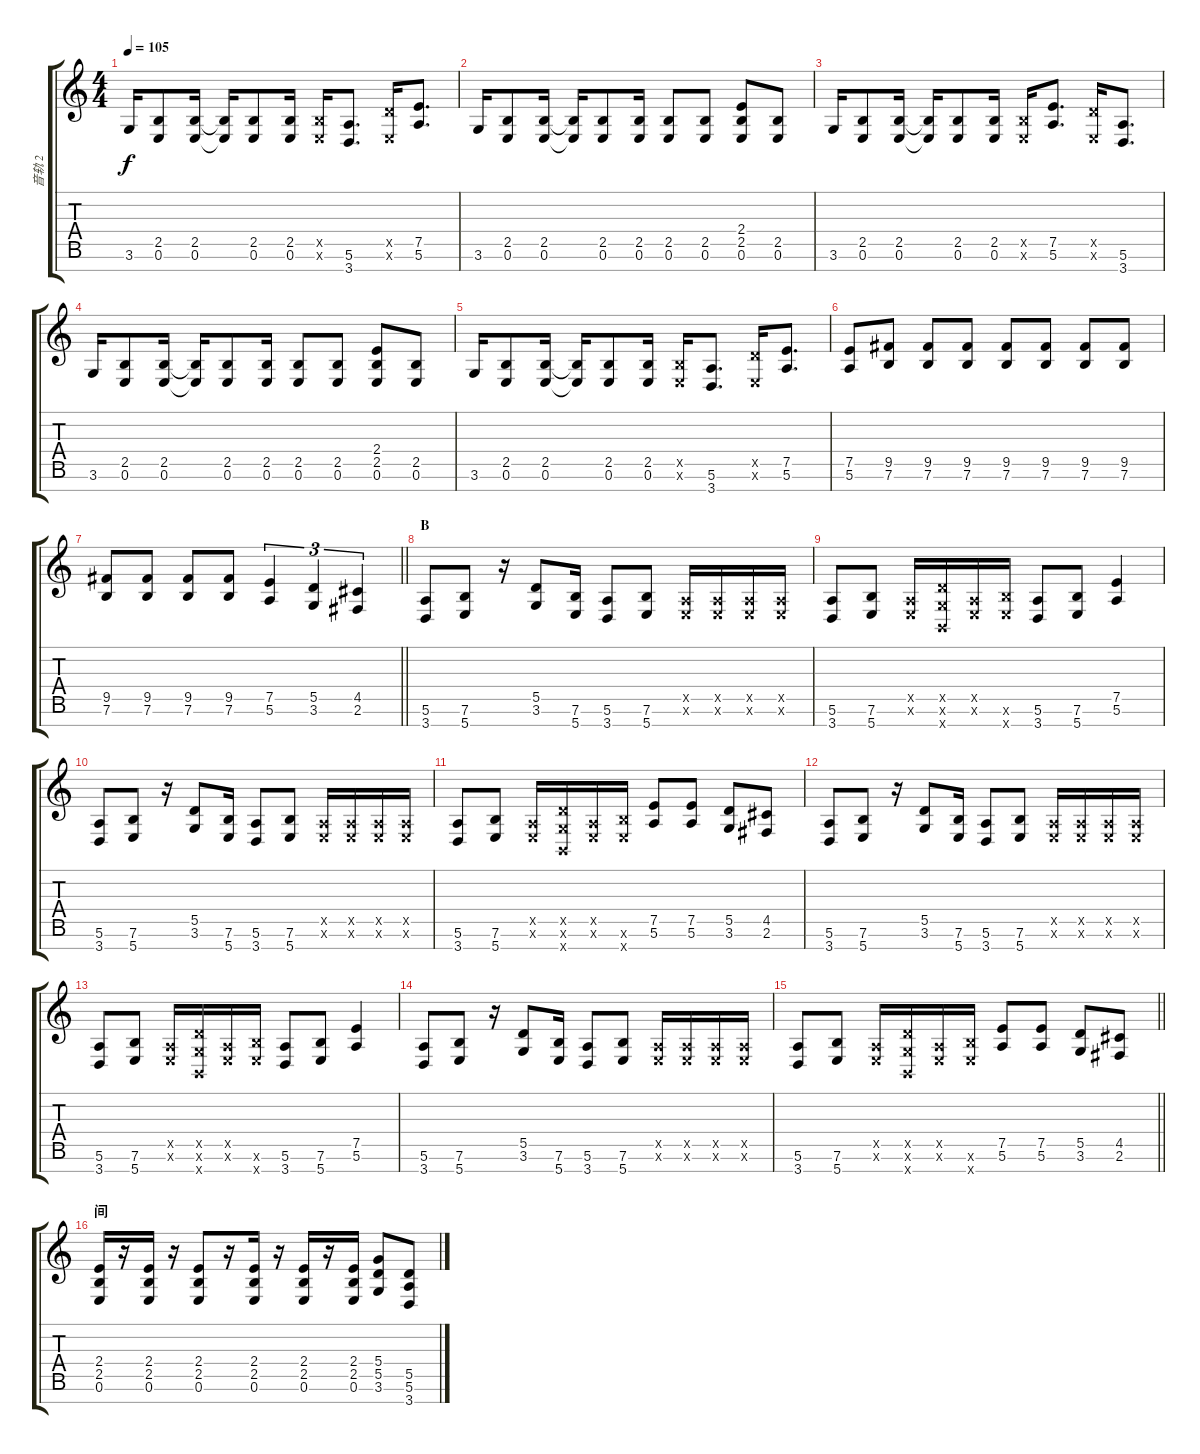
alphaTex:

\track ("音轨 2" "音轨 2") {instrument distortionguitar}
\staff {score tabs}
\tuning (E4 B3 G3 D3 A2 E2 B1) {hide}
\ts (4 4)
\tempo 105
\clef g2
\ks c
3.6.16{dy f} (2.5 0.6).8 (2.5 0.6).16 (2.5{t} 0.6{t}).16 (2.5 0.6).8 (2.5 0.6).16 (2.5{x} 0.6{x}).16 (5.6 3.7).8{d} (5.5{x} 0.6{x}).16 (7.5 5.6).8{d} |
3.6.16 (2.5 0.6).8 (2.5 0.6).16 (2.5{t} 0.6{t}).16 (2.5 0.6).8 (2.5 0.6).16 (2.5 0.6).8 (2.5 0.6).8 (2.4 2.5 0.6).8 (2.5 0.6).8 |
3.6.16 (2.5 0.6).8 (2.5 0.6).16 (2.5{t} 0.6{t}).16 (2.5 0.6).8 (2.5 0.6).16 (2.5{x} 0.6{x}).16 (7.5 5.6).8{d} (5.5{x} 0.6{x}).16 (5.6 3.7).8{d} |
3.6.16 (2.5 0.6).8 (2.5 0.6).16 (2.5{t} 0.6{t}).16 (2.5 0.6).8 (2.5 0.6).16 (2.5 0.6).8 (2.5 0.6).8 (2.4 2.5 0.6).8 (2.5 0.6).8 |
3.6.16 (2.5 0.6).8 (2.5 0.6).16 (2.5{t} 0.6{t}).16 (2.5 0.6).8 (2.5 0.6).16 (2.5{x} 0.6{x}).16 (5.6 3.7).8{d} (5.5{x} 0.6{x}).16 (7.5 5.6).8{d} |
(7.5 5.6).8 (9.5 7.6).8 (9.5 7.6).8 (9.5 7.6).8 (9.5 7.6).8 (9.5 7.6).8 (9.5 7.6).8 (9.5 7.6).8 |
\barLineRight lightlight
(9.5 7.6).8 (9.5 7.6).8 (9.5 7.6).8 (9.5 7.6).8 (7.5 5.6).4{tu (3 2)} (5.5 3.6).4{tu (3 2)} (4.5 2.6).4{tu (3 2)} |
\section ("" "B")
(5.6 3.7).8 (7.6 5.7).8 r.16 (5.5 3.6).8 (7.6 5.7).16 (5.6 3.7).8 (7.6 5.7).8 (0.5{x} 0.6{x}).16 (0.5{x} 0.6{x}).16 (0.5{x} 0.6{x}).16 (0.5{x} 0.6{x}).16 |
(5.6 3.7).8 (7.6 5.7).8 (0.5{x} 0.6{x}).16 (5.5{x} 3.6{x} 0.7{x}).16 (0.5{x} 0.6{x}).16 (7.6{x} 5.7{x}).16 (5.6 3.7).8 (7.6 5.7).8 (7.5 5.6).4 |
(5.6 3.7).8 (7.6 5.7).8 r.16 (5.5 3.6).8 (7.6 5.7).16 (5.6 3.7).8 (7.6 5.7).8 (0.5{x} 0.6{x}).16 (0.5{x} 0.6{x}).16 (0.5{x} 0.6{x}).16 (0.5{x} 0.6{x}).16 |
(5.6 3.7).8 (7.6 5.7).8 (0.5{x} 0.6{x}).16 (5.5{x} 3.6{x} 0.7{x}).16 (0.5{x} 0.6{x}).16 (7.6{x} 5.7{x}).16 (7.5 5.6).8 (7.5 5.6).8 (5.5 3.6).8 (4.5 2.6).8 |
(5.6 3.7).8 (7.6 5.7).8 r.16 (5.5 3.6).8 (7.6 5.7).16 (5.6 3.7).8 (7.6 5.7).8 (0.5{x} 0.6{x}).16 (0.5{x} 0.6{x}).16 (0.5{x} 0.6{x}).16 (0.5{x} 0.6{x}).16 |
(5.6 3.7).8 (7.6 5.7).8 (0.5{x} 0.6{x}).16 (5.5{x} 3.6{x} 0.7{x}).16 (0.5{x} 0.6{x}).16 (7.6{x} 5.7{x}).16 (5.6 3.7).8 (7.6 5.7).8 (7.5 5.6).4 |
(5.6 3.7).8 (7.6 5.7).8 r.16 (5.5 3.6).8 (7.6 5.7).16 (5.6 3.7).8 (7.6 5.7).8 (0.5{x} 0.6{x}).16 (0.5{x} 0.6{x}).16 (0.5{x} 0.6{x}).16 (0.5{x} 0.6{x}).16 |
\barLineRight lightlight
(5.6 3.7).8 (7.6 5.7).8 (0.5{x} 0.6{x}).16 (5.5{x} 3.6{x} 0.7{x}).16 (0.5{x} 0.6{x}).16 (7.6{x} 5.7{x}).16 (7.5 5.6).8 (7.5 5.6).8 (5.5 3.6).8 (4.5 2.6).8 |
\section ("" "间")
(2.4 2.5 0.6).16 r.16 (2.4 2.5 0.6).16 r.16 (2.4 2.5 0.6).8 r.16 (2.4 2.5 0.6).16 r.16 (2.4 2.5 0.6).16 r.16 (2.4 2.5 0.6).16 (5.4 5.5 3.6).8 (5.5 5.6 3.7).8
